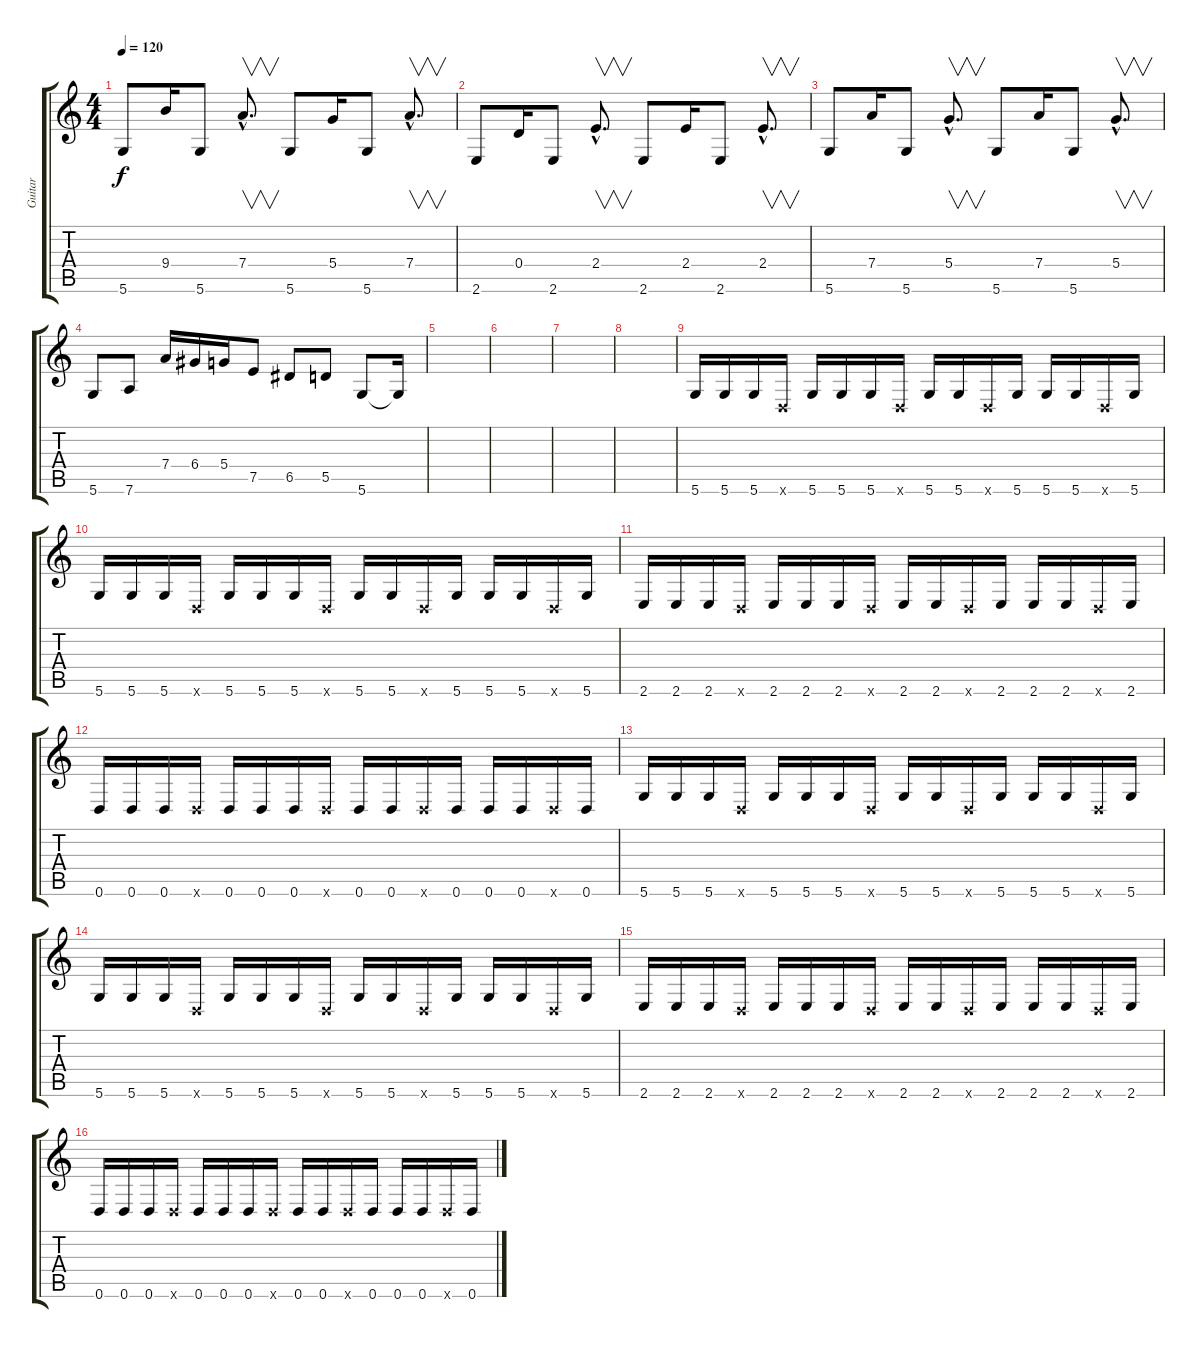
\track ("Guitar" "Guitar") {instrument electricguitarclean}
\staff {score tabs}
\tuning (E4 B3 G3 D3 A2 D2) {hide}
\ts (4 4)
\tempo 120
\clef g2
\ks c
5.6.8{dy f instrument overdrivenguitar} 9.4.16 5.6.8 7.4{hac}.8{v d} 5.6.8 5.4.16 5.6.8 7.4{hac}.8{v d} |
2.6.8 0.4.16 2.6.8 2.4{hac}.8{v d} 2.6.8 2.4.16 2.6.8 2.4{hac}.8{v d} |
5.6.8 7.4.16 5.6.8 5.4{hac}.8{v d} 5.6.8 7.4.16 5.6.8 5.4{hac}.8{v d} |
5.6.8 7.6.8 7.4.16 6.4.16 5.4.16 7.5.8 6.5.8 5.5.8 5.6.8 5.6{t}.16 |
|
|
|
|
5.6.16 5.6.16 5.6.16 0.6{x}.16 5.6.16 5.6.16 5.6.16 0.6{x}.16 5.6.16 5.6.16 0.6{x}.16 5.6.16 5.6.16 5.6.16 0.6{x}.16 5.6.16 |
5.6.16 5.6.16 5.6.16 0.6{x}.16 5.6.16 5.6.16 5.6.16 0.6{x}.16 5.6.16 5.6.16 0.6{x}.16 5.6.16 5.6.16 5.6.16 0.6{x}.16 5.6.16 |
2.6.16 2.6.16 2.6.16 0.6{x}.16 2.6.16 2.6.16 2.6.16 0.6{x}.16 2.6.16 2.6.16 0.6{x}.16 2.6.16 2.6.16 2.6.16 0.6{x}.16 2.6.16 |
0.6.16 0.6.16 0.6.16 0.6{x}.16 0.6.16 0.6.16 0.6.16 0.6{x}.16 0.6.16 0.6.16 0.6{x}.16 0.6.16 0.6.16 0.6.16 0.6{x}.16 0.6.16 |
5.6.16 5.6.16 5.6.16 0.6{x}.16 5.6.16 5.6.16 5.6.16 0.6{x}.16 5.6.16 5.6.16 0.6{x}.16 5.6.16 5.6.16 5.6.16 0.6{x}.16 5.6.16 |
5.6.16 5.6.16 5.6.16 0.6{x}.16 5.6.16 5.6.16 5.6.16 0.6{x}.16 5.6.16 5.6.16 0.6{x}.16 5.6.16 5.6.16 5.6.16 0.6{x}.16 5.6.16 |
2.6.16 2.6.16 2.6.16 0.6{x}.16 2.6.16 2.6.16 2.6.16 0.6{x}.16 2.6.16 2.6.16 0.6{x}.16 2.6.16 2.6.16 2.6.16 0.6{x}.16 2.6.16 |
0.6.16 0.6.16 0.6.16 0.6{x}.16 0.6.16 0.6.16 0.6.16 0.6{x}.16 0.6.16 0.6.16 0.6{x}.16 0.6.16 0.6.16 0.6.16 0.6{x}.16 0.6.16
